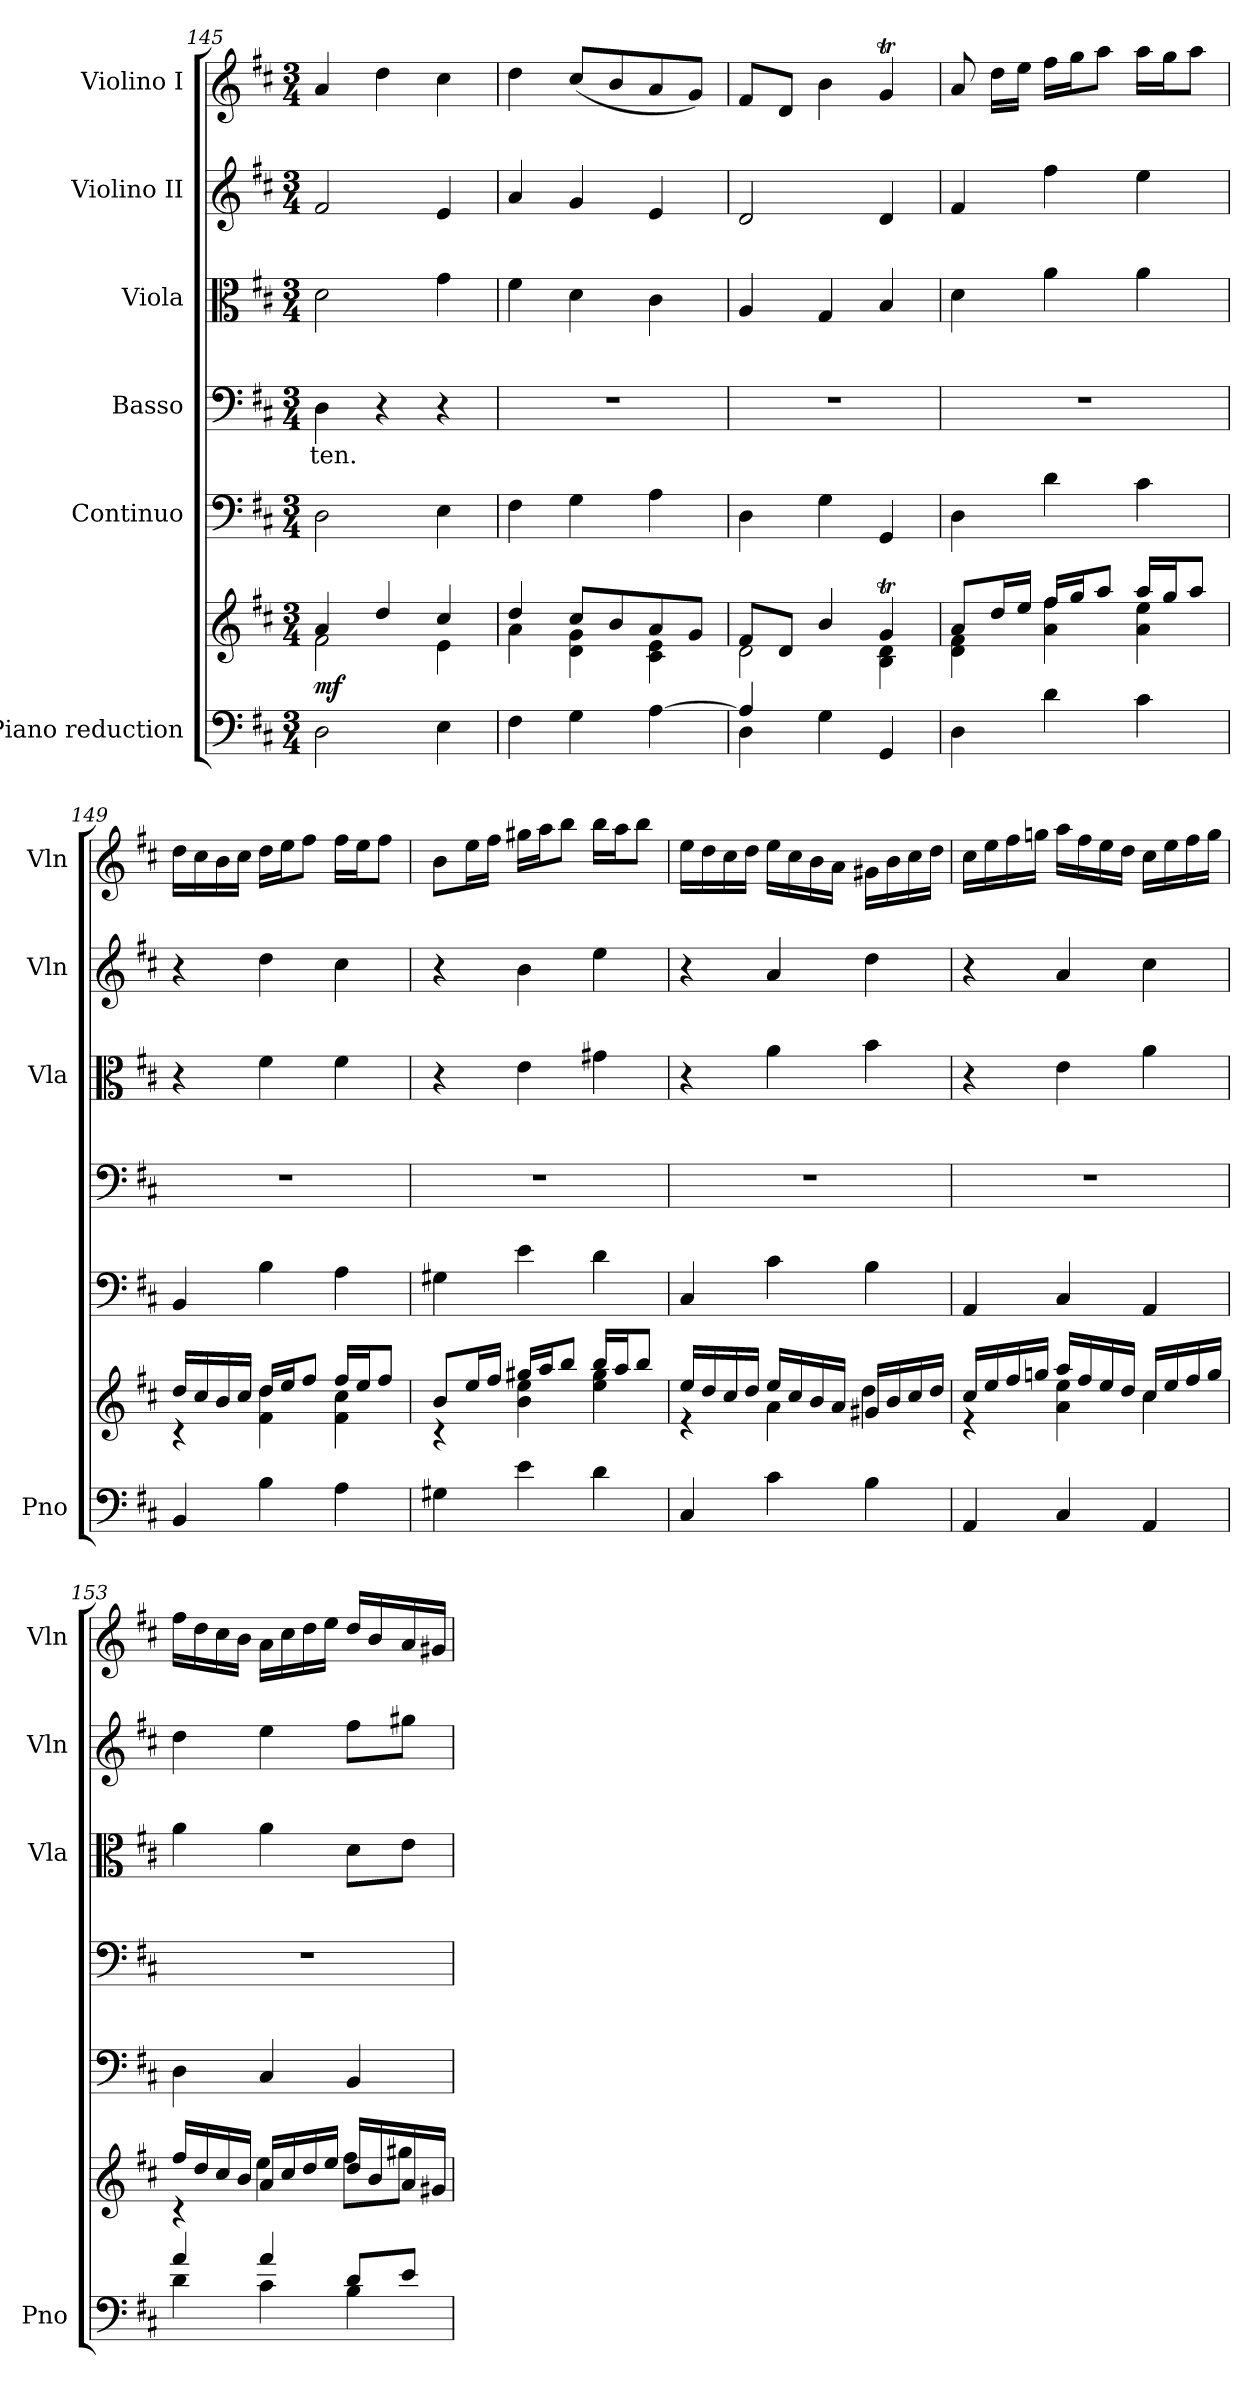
**kern	**kern	**dynam	**kern	**kern	**text	**kern	**kern	**kern
*part6	*part6	*part6	*part5	*part4	*part4	*part3	*part2	*part1
*staff7	*staff6	*staff6/7	*staff5	*staff4	*staff4	*staff3	*staff2	*staff1
*I"Piano reduction	*	*	*I"Continuo	*I"Basso	*	*I"Viola	*I"Violino II	*I"Violino I
*I'Pno	*	*	*	*	*	*I'Vla	*I'Vln	*I'Vln
*clefF4	*clefG2	*	*clefF4	*clefF4	*	*clefC3	*clefG2	*clefG2
*k[f#c#]	*k[f#c#]	*	*k[f#c#]	*k[f#c#]	*	*k[f#c#]	*k[f#c#]	*k[f#c#]
*M3/4	*M3/4	*	*M3/4	*M3/4	*	*M3/4	*M3/4	*M3/4
=145	=145	=145	=145	=145	=145	=145	=145	=145
*	*^	*	*	*	*	*	*	*
!	!	!	!LO:DY:b	!	!	!LO:LY:b	!	!	!
2D\	4a/	2f#\	mf	2D\	4D\	-ten.	2d\	2f#/	4a/
.	4dd/	.	.	.	4r	.	.	.	4dd\
4E\	4cc#/	4e\	.	4E\	4r	.	4g\	4e/	4cc#\
=146	=146	=146	=146	=146	=146	=146	=146	=146	=146
4F#\	4dd/	4a\	.	4F#\	2.r	.	4f#\	4a/	4dd\
4G\	8cc#/L	4d\ 4g\	.	4G\	.	.	4d\	4g/	(8cc#/L
.	8b/	.	.	.	.	.	.	.	8b/
[>4A\	8a/	4c#\ 4e\	.	4A\	.	.	4c#\	4e/	8a/
.	8g/J	.	.	.	.	.	.	.	8g/J)
=147	=147	=147	=147	=147	=147	=147	=147	=147	=147
*^	*	*	*	*	*	*	*	*	*
4A/]	4D\	8f#/L	2d\	.	4D\	2.r	.	4A/	2d/	8f#/L
.	.	8d/J	.	.	.	.	.	.	.	8d/J
4G\	2ryy	4b/	.	.	4G\	.	.	4G/	.	4b\
4GG/	.	4gT/	4B\ 4d\	.	4GG/	.	.	4B/	4d/	4gT/
*v	*v	*	*	*	*	*	*	*	*	*
!!LO:PB:g=z
=148	=148	=148	=148	=148	=148	=148	=148	=148	=148
4D\	8a/L	4d\ 4f#\	.	4D\	2.r	.	4d\	4f#/	8a/
.	16dd/L	.	.	.	.	.	.	.	16dd\LL
.	16ee/JJ	.	.	.	.	.	.	.	16ee\JJ
4d\	16ff#/LL	4a\ 4ff#\	.	4d\	.	.	4a\	4ff#\	16ff#\LL
.	16gg/J	.	.	.	.	.	.	.	16gg\J
.	8aa/J	.	.	.	.	.	.	.	8aa\J
4c#\	16aa/LL	4a\ 4ee\	.	4c#\	.	.	4a\	4ee\	16aa\LL
.	16gg/J	.	.	.	.	.	.	.	16gg\J
.	8aa/J	.	.	.	.	.	.	.	8aa\J
=149	=149	=149	=149	=149	=149	=149	=149	=149	=149
4BB/	16dd/LL	4r	.	4BB/	2.r	.	4r	4r	16dd\LL
.	16cc#/	.	.	.	.	.	.	.	16cc#\
.	16b/	.	.	.	.	.	.	.	16b\
.	16cc#/JJ	.	.	.	.	.	.	.	16cc#\JJ
4B\	16dd/LL	4f#\ 4dd\	.	4B\	.	.	4f#\	4dd\	16dd\LL
.	16ee/J	.	.	.	.	.	.	.	16ee\J
.	8ff#/J	.	.	.	.	.	.	.	8ff#\J
4A\	16ff#/LL	4f#\ 4cc#\	.	4A\	.	.	4f#\	4cc#\	16ff#\LL
.	16ee/J	.	.	.	.	.	.	.	16ee\J
.	8ff#/J	.	.	.	.	.	.	.	8ff#\J
=150	=150	=150	=150	=150	=150	=150	=150	=150	=150
4G#X\	8b/L	4r	.	4G#X\	2.r	.	4r	4r	8b\L
.	16ee/L	.	.	.	.	.	.	.	16ee\L
.	16ff#/JJ	.	.	.	.	.	.	.	16ff#\JJ
4e\	16gg#X/LL	4b\ 4ee\	.	4e\	.	.	4e\	4b\	16gg#X\LL
.	16aa/J	.	.	.	.	.	.	.	16aa\J
.	8bb/J	.	.	.	.	.	.	.	8bb\J
4d\	16bb/LL	4ee\ 4gg#\	.	4d\	.	.	4g#X\	4ee\	16bb\LL
.	16aa/J	.	.	.	.	.	.	.	16aa\J
.	8bb/J	.	.	.	.	.	.	.	8bb\J
!!LO:LB:g=z
=151	=151	=151	=151	=151	=151	=151	=151	=151	=151
4C#/	16ee/LL	4r	.	4C#/	2.r	.	4r	4r	16ee\LL
.	16dd/	.	.	.	.	.	.	.	16dd\
.	16cc#/	.	.	.	.	.	.	.	16cc#\
.	16dd/JJ	.	.	.	.	.	.	.	16dd\JJ
4c#\	16ee/LL	4a\	.	4c#\	.	.	4a\	4a/	16ee\LL
.	16cc#/	.	.	.	.	.	.	.	16cc#\
.	16b/	.	.	.	.	.	.	.	16b\
.	16a/JJ	.	.	.	.	.	.	.	16a\JJ
4B\	16g#X/LL	4dd\	.	4B\	.	.	4b\	4dd\	16g#X\LL
.	16b/	.	.	.	.	.	.	.	16b\
.	16cc#/	.	.	.	.	.	.	.	16cc#\
.	16dd/JJ	.	.	.	.	.	.	.	16dd\JJ
=152	=152	=152	=152	=152	=152	=152	=152	=152	=152
4AA/	16cc#/LL	4r	.	4AA/	2.r	.	4r	4r	16cc#\LL
.	16ee/	.	.	.	.	.	.	.	16ee\
.	16ff#/	.	.	.	.	.	.	.	16ff#\
.	16ggn/JJ	.	.	.	.	.	.	.	16ggn\JJ
4C#/	16aa/LL	4a\ 4ee\	.	4C#/	.	.	4e\	4a/	16aa\LL
.	16ff#/	.	.	.	.	.	.	.	16ff#\
.	16ee/	.	.	.	.	.	.	.	16ee\
.	16dd/JJ	.	.	.	.	.	.	.	16dd\JJ
4AA/	16cc#/LL	4cc#\	.	4AA/	.	.	4a\	4cc#\	16cc#\LL
.	16ee/	.	.	.	.	.	.	.	16ee\
.	16ff#/	.	.	.	.	.	.	.	16ff#\
.	16gg/JJ	.	.	.	.	.	.	.	16gg\JJ
=153	=153	=153	=153	=153	=153	=153	=153	=153	=153
*^	*	*	*	*	*	*	*	*	*
4a/	4d\	16ff#/LL	4r	.	4D\	2.r	.	4a\	4dd\	16ff#\LL
.	.	16dd/	.	.	.	.	.	.	.	16dd\
.	.	16cc#/	.	.	.	.	.	.	.	16cc#\
.	.	16b/JJ	.	.	.	.	.	.	.	16b\JJ
4a/	4c#\	16a/LL	4ee\	.	4C#/	.	.	4a\	4ee\	16a\LL
.	.	16cc#/	.	.	.	.	.	.	.	16cc#\
.	.	16dd/	.	.	.	.	.	.	.	16dd\
.	.	16ee/JJ	.	.	.	.	.	.	.	16ee\JJ
8d/L	4B\	16dd/LL	8ff#\L	.	4BB/	.	.	8d\L	8ff#\L	16dd/LL
.	.	16b/	.	.	.	.	.	.	.	16b/
8e/J	.	16a/	8gg#X\J	.	.	.	.	8e\J	8gg#X\J	16a/
.	.	16g#X/JJ	.	.	.	.	.	.	.	16g#X/JJ
*v	*v	*	*	*	*	*	*	*	*	*
*	*v	*v	*	*	*	*	*	*	*
=	=	=	=	=	=	=	=	=
*-	*-	*-	*-	*-	*-	*-	*-	*-
